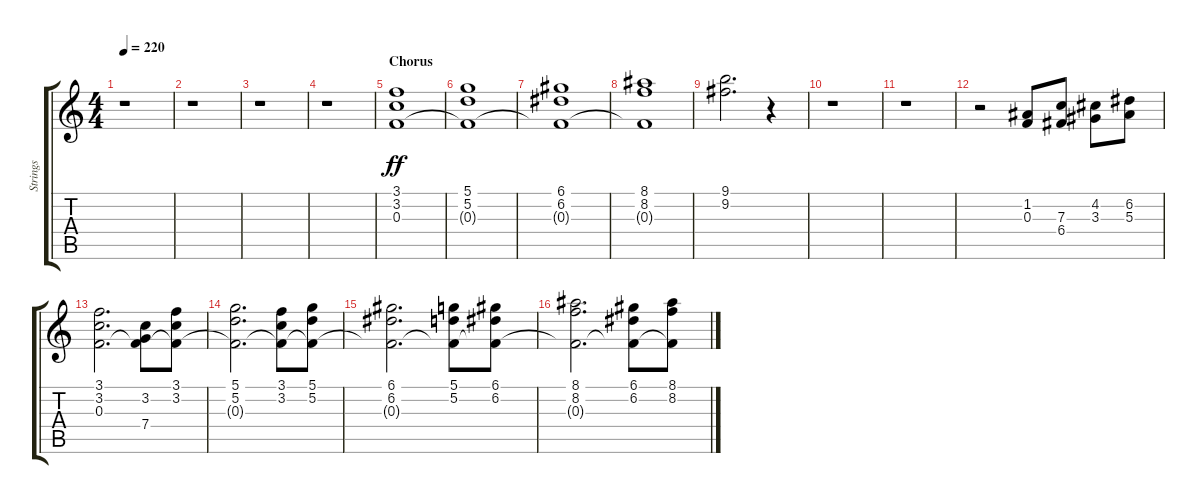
\track ("Strings" "Strings") {instrument electricguitarclean}
\staff {score tabs}
\tuning (D4 A3 F3 C3 G2 C2) {hide}
\ts (4 4)
\tempo 220
\clef g2
\ks aminor
r.1{dy ff} |
r.1 |
r.1 |
r.1 |
\section ("" "Chorus")
(3.1 3.2 0.3).1 |
(5.1 5.2 0.3{t}).1 |
(6.1 6.2 0.3{t}).1 |
(8.1 8.2 0.3{t}).1 |
(9.1 9.2).2{d} r.4 |
r.1 |
r.1 |
r.2 (1.2 0.3).8 (7.3 6.4).8 (4.2 3.3).8 (6.2 5.3).8 |
(3.1 3.2 0.3).2{d} (3.2 0.3{t} 7.4).8 (3.1 3.2 0.3{t}).8 |
(5.1 5.2 0.3{t}).2{d} (3.1 3.2 0.3{t}).8 (5.1 5.2 0.3{t}).8 |
(6.1 6.2 0.3{t}).2{d} (5.1 5.2 0.3{t}).8 (6.1 6.2 0.3{t}).8 |
(8.1 8.2 0.3{t}).2{d} (6.1 6.2 0.3{t}).8 (8.1 8.2 0.3{t}).8
